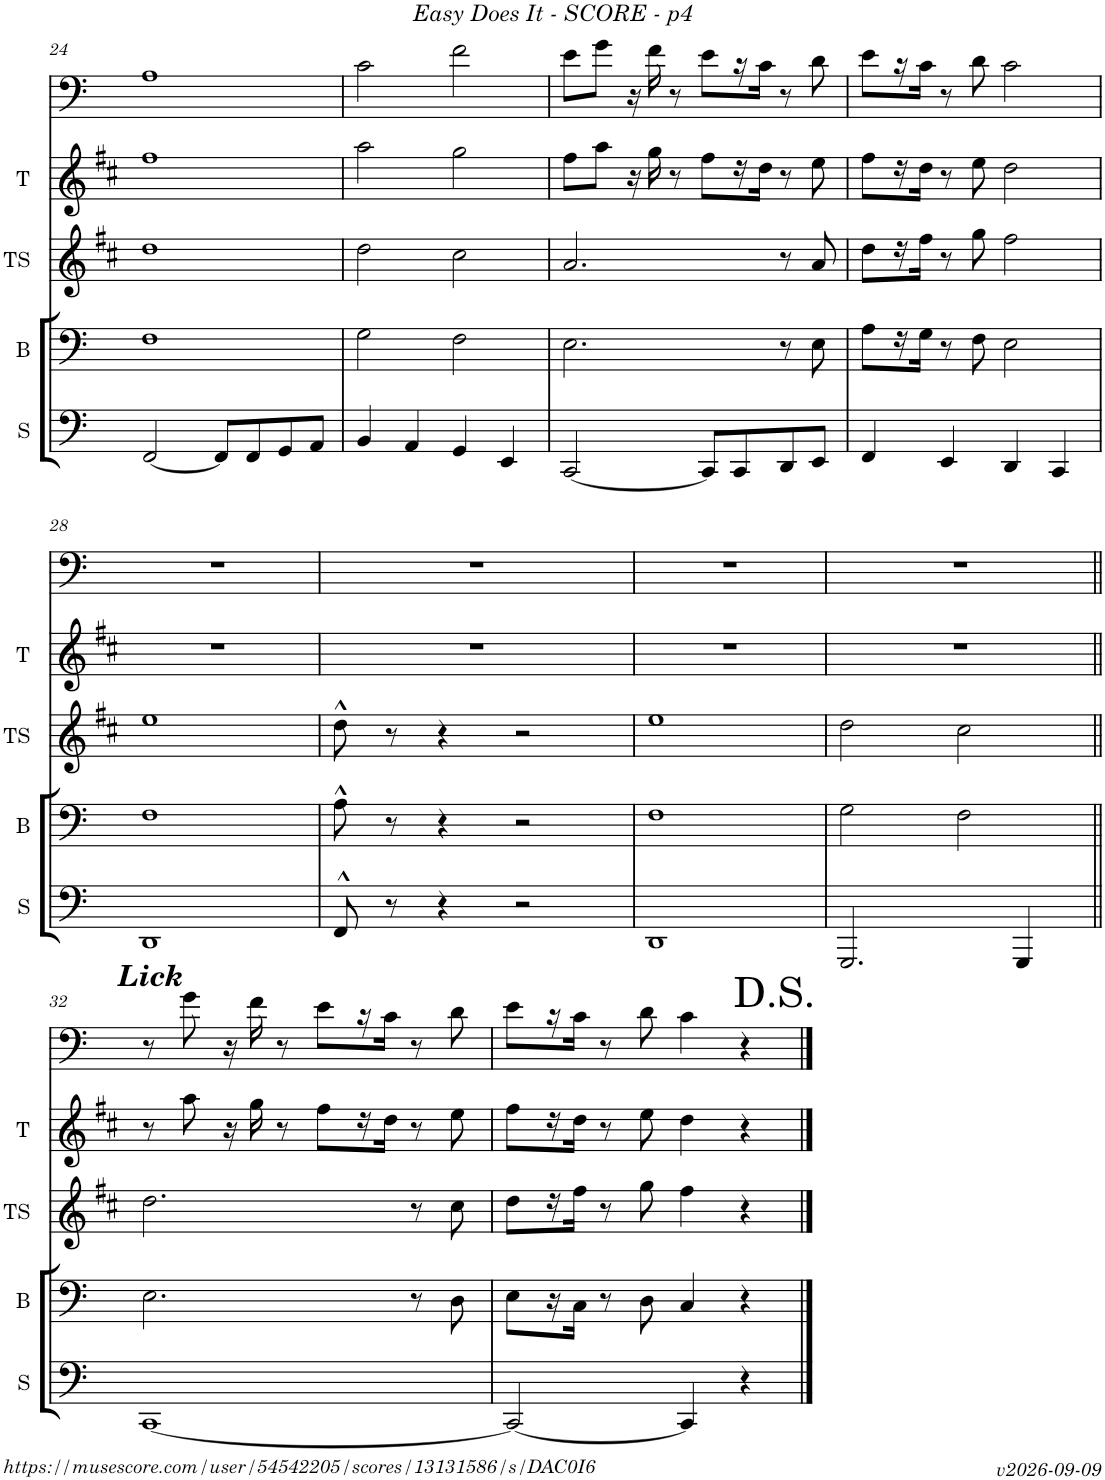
**kern	**kern	**kern	**kern	**kern
*part5	*part4	*part3	*part2	*part1
*staff5	*staff4	*staff3	*staff2	*staff1
*I"Sousa	*I"Trombone	*I"Tenor Sax	*I"Trumpet	*I"Buddy
*I'S	*	*I'TS	*I'T	*
!!LO:PB:g=z
*clefF4	*clefF4	*clefG2	*clefG2	*clefF4
*	*	*Trd8c14	*Trd1c2	*
*k[]	*k[]	*k[f#c#]	*k[f#c#]	*k[]
*M4/4	*M4/4	*M4/4	*M4/4	*M4/4
=24	=24	=24	=24	=24
[2FF/	1F	1dd	1ff#	1A
8FF/L]	.	.	.	.
8FF/	.	.	.	.
8GG/	.	.	.	.
8AA/J	.	.	.	.
=25	=25	=25	=25	=25
4BB/	2G\	2dd\	2aa\	2c\
4AA/	.	.	.	.
4GG/	2F\	2cc#\	2gg\	2f\
4EE/	.	.	.	.
=26	=26	=26	=26	=26
[2CC/	2.E\	2.a/	8ff#\L	8e\L
.	.	.	8aa\J	8g\J
.	.	.	16r	16r
.	.	.	16gg\	16f\
.	.	.	8r	8r
8CC/L]	.	.	8ff#\L	8e\L
8CC/	.	.	16r	16r
.	.	.	16dd\JJ	16c\JJ
8DD/	8r	8r	8r	8r
8EE/J	8E\	8a/	8ee\	8d\
=27	=27	=27	=27	=27
4FF/	8A\L	8dd\L	8ff#\L	8e\L
.	16r	16r	16r	16r
.	16G\JJ	16ff#\JJ	16dd\JJ	16c\JJ
4EE/	8r	8r	8r	8r
.	8F\	8gg\	8ee\	8d\
4DD/	2E\	2ff#\	2dd\	2c\
4CC/	.	.	.	.
!!LO:LB:g=z
=28	=28	=28	=28	=28
1DD	1F	1ee	1r	1r
=29	=29	=29	=29	=29
8FF^^/	8A^^\	8dd^^\	1r	1r
8r	8r	8r	.	.
4r	4r	4r	.	.
2r	2r	2r	.	.
=30	=30	=30	=30	=30
1DD	1F	1ee	1r	1r
=31	=31	=31	=31	=31
2.GGG/	2G\	2dd\	1r	1r
.	2F\	2cc#\	.	.
4GGG/	.	.	.	.
!!LO:LB:g=z
=32||	=32||	=32||	=32||	=32||
!	!	!	!	!LO:TX:a:Bi:t=Lick
[1CC	2.E\	2.dd\	8r	8r
.	.	.	8aa\	8g\
.	.	.	16r	16r
.	.	.	16gg\	16f\
.	.	.	8r	8r
.	.	.	8ff#\L	8e\L
.	.	.	16r	16r
.	.	.	16dd\JJ	16c\JJ
.	8r	8r	8r	8r
.	8D\	8cc#\	8ee\	8d\
=33	=33	=33	=33	=33
2CC/_	8E\L	8dd\L	8ff#\L	8e\L
.	16r	16r	16r	16r
.	16C\JJ	16ff#\JJ	16dd\JJ	16c\JJ
.	8r	8r	8r	8r
.	8D\	8gg\	8ee\	8d\
4CC/]	4C/	4ff#\	4dd\	4c\
4r	4r	4r	4r	4r
==	==	==	==	==
*-	*-	*-	*-	*-
